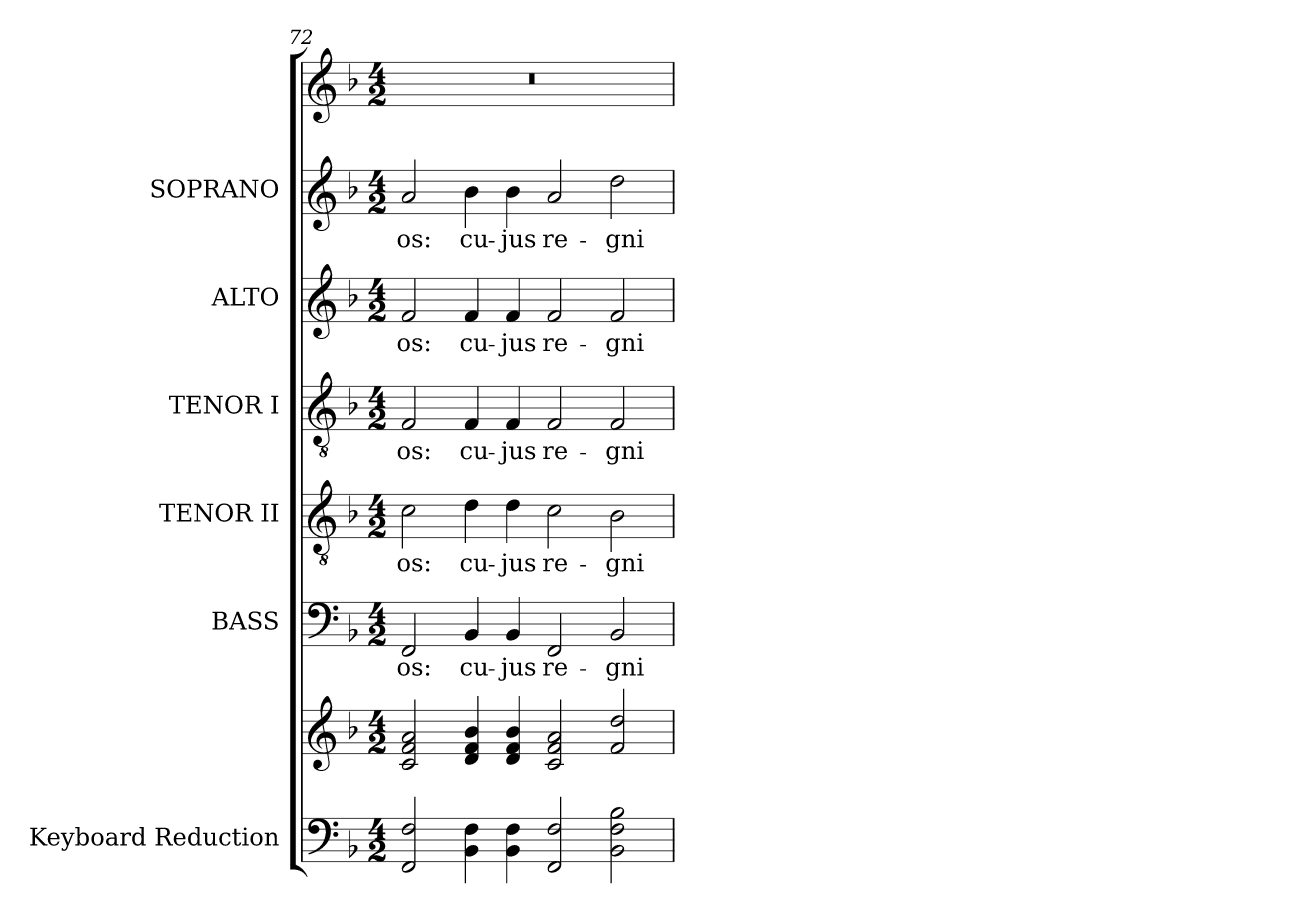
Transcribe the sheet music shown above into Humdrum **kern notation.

**kern	**kern	**kern	**text	**kern	**text	**kern	**text	**kern	**text	**kern	**text	**kern
*part7	*part7	*part6	*part6	*part5	*part5	*part4	*part4	*part3	*part3	*part2	*part2	*part1
*staff8	*staff7	*staff6	*staff6	*staff5	*staff5	*staff4	*staff4	*staff3	*staff3	*staff2	*staff2	*staff1
*I"Keyboard Reduction	*	*I"BASS	*	*I"TENOR II	*	*I"TENOR I	*	*I"ALTO	*	*I"SOPRANO	*	*
*I'Reduc.	*	*I'B.	*	*I'T. II	*	*I'T. I	*	*I'A.	*	*I'S.	*	*
*clefF4	*clefG2	*clefF4	*	*clefGv2	*	*clefGv2	*	*clefG2	*	*clefG2	*	*clefG2
*	*	*	*	*ITrd7c12	*	*ITrd7c12	*	*	*	*	*	*
*k[b-]	*k[b-]	*k[b-]	*	*k[b-]	*	*k[b-]	*	*k[b-]	*	*k[b-]	*	*k[b-]
*F:	*F:	*F:	*	*F:	*	*F:	*	*F:	*	*F:	*	*F:
*M4/2	*M4/2	*M4/2	*	*M4/2	*	*M4/2	*	*M4/2	*	*M4/2	*	*M4/2
=72	=72	=72	=72	=72	=72	=72	=72	=72	=72	=72	=72	=72
!	!	!	!LO:LY:b:color=#000000	!	!	!	!	!	!	!	!	!
!	!	!	!	!	!LO:LY:b:color=#000000	!	!	!	!	!	!	!
!	!	!	!	!	!	!	!LO:LY:b:color=#000000	!	!	!	!	!
!	!	!	!	!	!	!	!	!	!LO:LY:b:color=#000000	!	!	!
!	!	!	!	!	!	!	!	!	!	!	!LO:LY:b:color=#000000	!LO:N:vis=1
2FFi/ 2Fi	2ci/ 2fi 2ai	2FFi/	os:	2Ci\	-os:	2FFi/	-os:	2fi/	-os:	2ai/	-os:	0r
!	!	!	!LO:LY:b:color=#000000	!	!	!	!	!	!	!	!	!
!	!	!	!	!	!LO:LY:b:color=#000000	!	!	!	!	!	!	!
!	!	!	!	!	!	!	!LO:LY:b:color=#000000	!	!	!	!	!
!	!	!	!	!	!	!	!	!	!LO:LY:b:color=#000000	!	!	!
!	!	!	!	!	!	!	!	!	!	!	!LO:LY:b:color=#000000	!
4BB-i\ 4Fi	4di/ 4fi 4b-i	4BB-i/	cu-	4Di\	cu-	4FFi/	cu-	4fi/	cu-	4b-i\	cu-	.
!	!	!	!LO:LY:b:color=#000000	!	!	!	!	!	!	!	!	!
!	!	!	!	!	!LO:LY:b:color=#000000	!	!	!	!	!	!	!
!	!	!	!	!	!	!	!LO:LY:b:color=#000000	!	!	!	!	!
!	!	!	!	!	!	!	!	!	!LO:LY:b:color=#000000	!	!	!
!	!	!	!	!	!	!	!	!	!	!	!LO:LY:b:color=#000000	!
4BB-i\ 4Fi	4di/ 4fi 4b-i	4BB-i/	-jus	4Di\	-jus	4FFi/	-jus	4fi/	-jus	4b-i\	-jus	.
!	!	!	!LO:LY:b:color=#000000	!	!	!	!	!	!	!	!	!
!	!	!	!	!	!LO:LY:b:color=#000000	!	!	!	!	!	!	!
!	!	!	!	!	!	!	!LO:LY:b:color=#000000	!	!	!	!	!
!	!	!	!	!	!	!	!	!	!LO:LY:b:color=#000000	!	!	!
!	!	!	!	!	!	!	!	!	!	!	!LO:LY:b:color=#000000	!
2FFi/ 2Fi	2ci/ 2fi 2ai	2FFi/	re-	2Ci\	re-	2FFi/	re-	2fi/	re-	2ai/	re-	.
!	!	!	!LO:LY:b:color=#000000	!	!	!	!	!	!	!	!	!
!	!	!	!	!	!LO:LY:b:color=#000000	!	!	!	!	!	!	!
!	!	!	!	!	!	!	!LO:LY:b:color=#000000	!	!	!	!	!
!	!	!	!	!	!	!	!	!	!LO:LY:b:color=#000000	!	!	!
!	!	!	!	!	!	!	!	!	!	!	!LO:LY:b:color=#000000	!
2BB-i\ 2Fi 2B-i	2fi/ 2ddi	2BB-i/	-gni	2BB-i\	-gni	2FFi/	-gni	2fi/	-gni	2ddi\	-gni	.
=	=	=	=	=	=	=	=	=	=	=	=	=
*-	*-	*-	*-	*-	*-	*-	*-	*-	*-	*-	*-	*-
